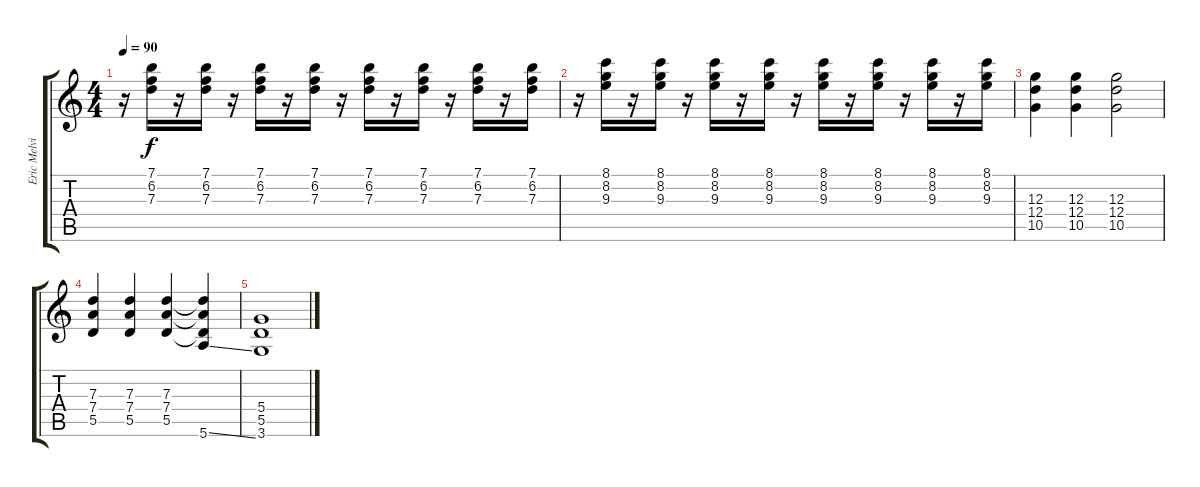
\track ("Eric Melvin" "Eric Melvi") {instrument overdrivenguitar}
\staff {score tabs}
\tuning (E4 B3 G3 D3 A2 E2) {hide}
\ts (4 4)
\tempo 90
\clef g2
\ks c
r.16{dy f instrument electricguitarclean} (7.1 6.2 7.3).16 r.16 (7.1 6.2 7.3).16 r.16 (7.1 6.2 7.3).16 r.16 (7.1 6.2 7.3).16 r.16 (7.1 6.2 7.3).16 r.16 (7.1 6.2 7.3).16 r.16 (7.1 6.2 7.3).16 r.16 (7.1 6.2 7.3).16 |
r.16{instrument electricguitarclean} (8.1 8.2 9.3).16 r.16 (8.1 8.2 9.3).16 r.16 (8.1 8.2 9.3).16 r.16 (8.1 8.2 9.3).16 r.16 (8.1 8.2 9.3).16 r.16 (8.1 8.2 9.3).16 r.16 (8.1 8.2 9.3).16 r.16 (8.1 8.2 9.3).16 |
(12.3 12.4 10.5).4{volume 14 instrument overdrivenguitar} (12.3 12.4 10.5).4 (12.3 12.4 10.5).2 |
(7.3 7.4 5.5).4 (7.3 7.4 5.5).4 (7.3 7.4 5.5).4 (7.3{t} 7.4{t} 5.5{t} 5.6{ss}).4 |
(5.4 5.5 3.6).1
